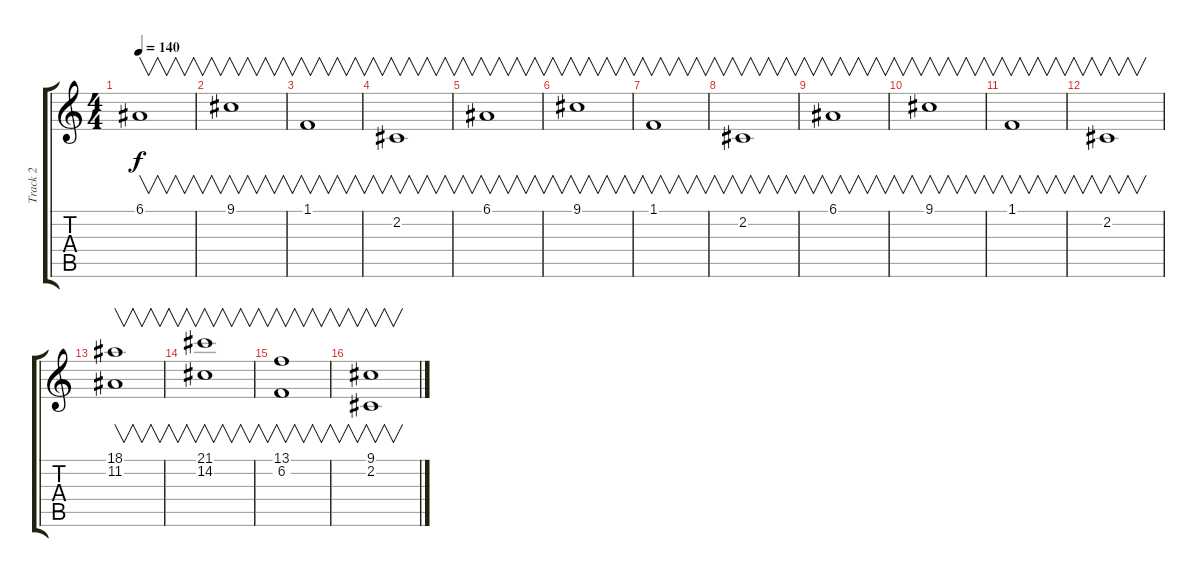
\track ("Track 2" "Track 2") {instrument lead2sawtooth}
\staff {score tabs}
\tuning (E4 B3 G3 D3 A2 E2) {hide}
\ts (4 4)
\tempo 140
\clef g2
\ks c
6.1.1{v dy f instrument lead2sawtooth} |
9.1.1{v} |
1.1.1{v} |
2.2.1{v} |
6.1.1{v} |
9.1.1{v} |
1.1.1{v} |
2.2.1{v} |
6.1.1{v} |
9.1.1{v} |
1.1.1{v} |
2.2.1{v} |
(18.1 11.2).1{v} |
(21.1 14.2).1{v} |
(13.1 6.2).1{v} |
(9.1 2.2).1{v}
